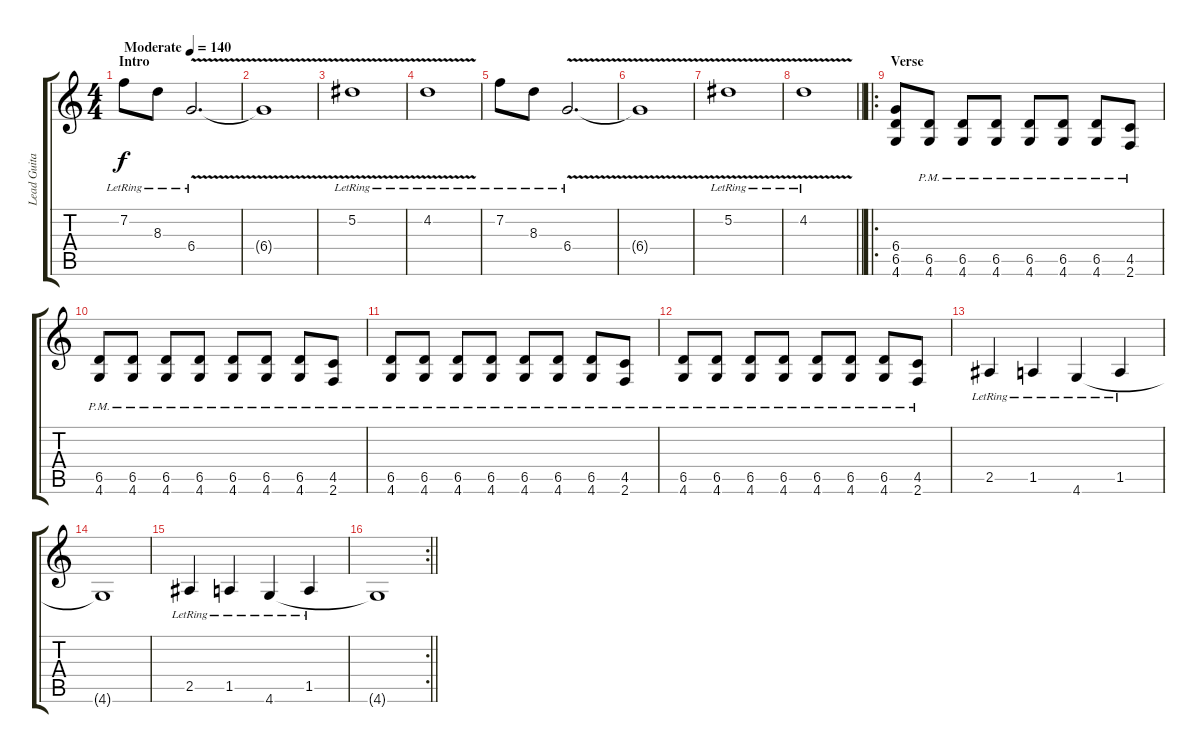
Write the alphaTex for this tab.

\track ("Lead Guitar" "Lead Guita") {instrument distortionguitar}
\staff {score tabs}
\tuning (Eb4 Bb3 Gb3 Db3 Ab2 Eb2) {hide}
\ts (4 4)
\section ("" "Intro")
\tempo (140 "Moderate")
\clef g2
\ks c
7.2{lr}.8{dy f instrument distortionguitar} 8.3{lr}.8 6.4{v lr}.2{d} |
6.4{t}.1 |
5.2{v lr}.1 |
4.2{v lr}.1 |
7.2{lr}.8 8.3{lr}.8 6.4{v lr}.2{d} |
6.4{t}.1 |
5.2{v lr}.1 |
\barLineRight lightlight
4.2{v lr}.1 |
\ro
\section ("" "Verse")
(6.4 6.5 4.6).8 (6.5{pm} 4.6{pm}).8 (6.5{pm} 4.6{pm}).8 (6.5{pm} 4.6{pm}).8 (6.5{pm} 4.6{pm}).8 (6.5{pm} 4.6{pm}).8 (6.5{pm} 4.6{pm}).8 (4.5{pm} 2.6{pm}).8 |
(6.5{pm} 4.6{pm}).8 (6.5{pm} 4.6{pm}).8 (6.5{pm} 4.6{pm}).8 (6.5{pm} 4.6{pm}).8 (6.5{pm} 4.6{pm}).8 (6.5{pm} 4.6{pm}).8 (6.5{pm} 4.6{pm}).8 (4.5{pm} 2.6{pm}).8 |
(6.5{pm} 4.6{pm}).8 (6.5{pm} 4.6{pm}).8 (6.5{pm} 4.6{pm}).8 (6.5{pm} 4.6{pm}).8 (6.5{pm} 4.6{pm}).8 (6.5{pm} 4.6{pm}).8 (6.5{pm} 4.6{pm}).8 (4.5{pm} 2.6{pm}).8 |
(6.5{pm} 4.6{pm}).8 (6.5{pm} 4.6{pm}).8 (6.5{pm} 4.6{pm}).8 (6.5{pm} 4.6{pm}).8 (6.5{pm} 4.6{pm}).8 (6.5{pm} 4.6{pm}).8 (6.5{pm} 4.6{pm}).8 (4.5{pm} 2.6{pm}).8 |
2.5{lr}.4 1.5{lr}.4 4.6{lr}.4 1.5{lr}.4 |
4.6{t}.1 |
2.5{lr}.4 1.5{lr}.4 4.6{lr}.4 1.5{lr}.4 |
\rc 2
\barLineRight lightlight
4.6{t}.1
